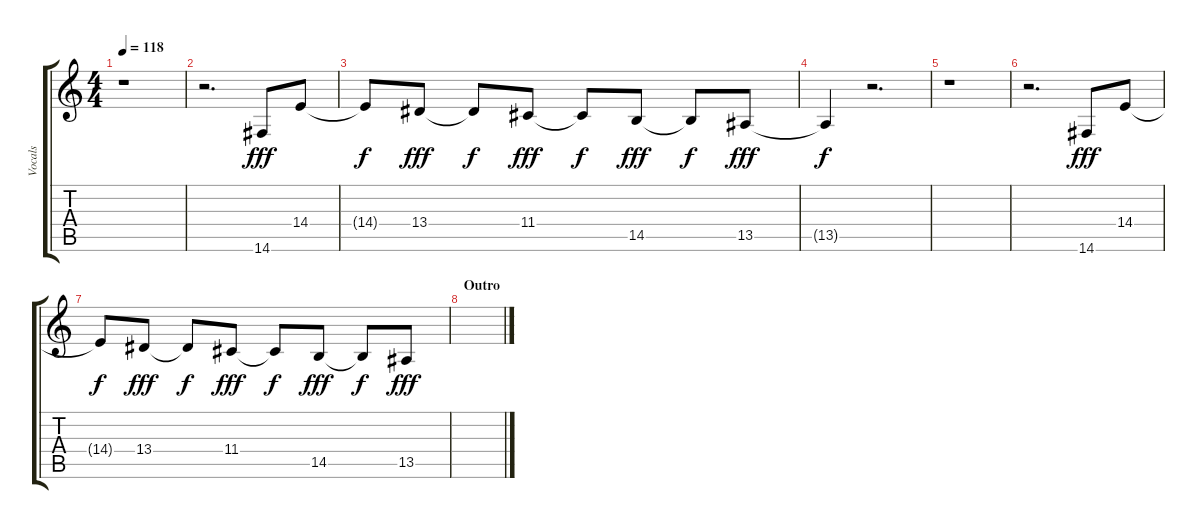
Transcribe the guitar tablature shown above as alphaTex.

\track ("Vocals" "Vocals") {instrument altosax}
\staff {score tabs}
\tuning (E4 B3 G3 D3 A2 E2) {hide}
\ts (4 4)
\tempo 118
\clef g2
\ks c
r.1{dy f} |
r.2{d} 14.6.8{dy fff} 14.4.8 |
14.4{t}.8{dy f} 13.4.8{dy fff} 13.4{t}.8{dy f} 11.4.8{dy fff} 11.4{t}.8{dy f} 14.5.8{dy fff} 14.5{t}.8{dy f} 13.5.8{dy fff} |
13.5{t}.4{dy f} r.2{d} |
r.1 |
r.2{d} 14.6.8{dy fff} 14.4.8 |
14.4{t}.8{dy f} 13.4.8{dy fff} 13.4{t}.8{dy f} 11.4.8{dy fff} 11.4{t}.8{dy f} 14.5.8{dy fff} 14.5{t}.8{dy f} 13.5.8{dy fff} |
\section ("" "Outro")
